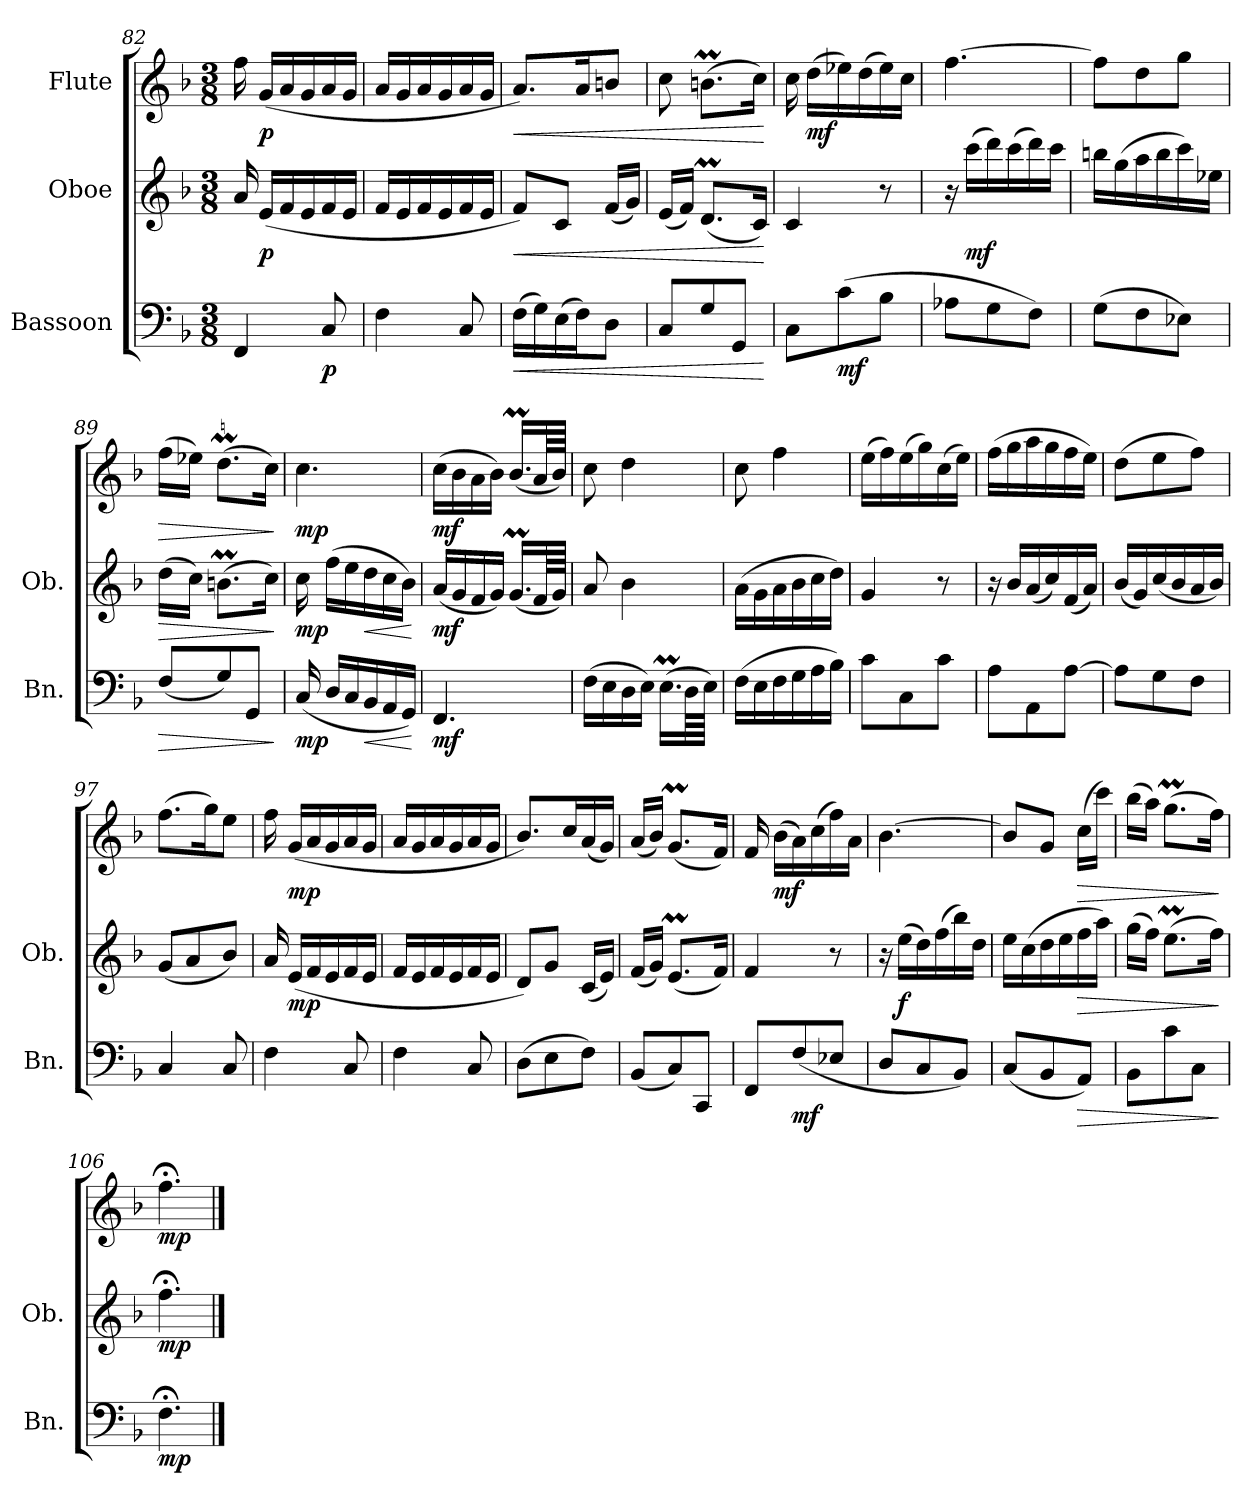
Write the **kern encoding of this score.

**kern	**dynam	**kern	**dynam	**kern	**dynam
*part3	*part3	*part2	*part2	*part1	*part1
*staff3	*staff3	*staff2	*staff2	*staff1	*staff1
*I"Bassoon	*	*I"Oboe	*	*I"Flute	*
*I'Bn.	*	*I'Ob.	*	*	*
*clefF4	*	*clefG2	*	*clefG2	*
*k[b-]	*	*k[b-]	*	*k[b-]	*
*M3/8	*	*M3/8	*	*M3/8	*
=82	=82	=82	=82	=82	=82
4FF/	.	16a/	.	16ff\	.
!	!	!	!LO:DY:b	!	!LO:DY:b
.	.	(>16e/LL	p	(>16g/LL	p
.	.	16f/	.	16a/	.
.	.	16e/	.	16g/	.
!	!LO:DY:b	!	!	!	!
8C/	p	16f/	.	16a/	.
.	.	16e/JJ	.	16g/JJ	.
=83	=83	=83	=83	=83	=83
4F\	.	16f/LL	.	16a/LL	.
.	.	16e/	.	16g/	.
.	.	16f/	.	16a/	.
.	.	16e/	.	16g/	.
8C/	.	16f/	.	16a/	.
.	.	16e/JJ	.	16g/JJ	.
=84	=84	=84	=84	=84	=84
!	!LO:HP:b	!	!LO:HP:b	!	!LO:HP:b
(>16F\LL	<	8f/L)	<	8.a/L)	<
16G\)	.	.	.	.	.
(>16E\	.	8c/J	.	.	.
16F\J)	.	.	.	16a/K	.
8D\J	.	(<16f/LL	.	8bn/J	.
.	.	16g/JJ)	.	.	.
=85	=85	=85	=85	=85	=85
8C/L	.	(<16e/LL	.	8cc\	.
.	.	16f/JJ)	.	.	.
8G/	.	(<8.dM/L	.	(>8.bnm\L	.
8GG/J	.	.	.	.	.
.	.	16c/Jk)	.	16cc\Jk)	.
.	[	.	[	.	[
=86	=86	=86	=86	=86	=86
8C\L	.	4c/	.	16cc\	.
!	!	!	!	!	!LO:DY:b
.	.	.	.	(>16dd\LL	mf
!	!LO:DY:b	!	!	!	!
(>8c\	mf	.	.	16ee-X\)	.
.	.	.	.	(>16dd\	.
8B-\J	.	8r	.	16ee-\)	.
.	.	.	.	16cc\JJ	.
=87	=87	=87	=87	=87	=87
8A-X\L	.	16r	.	[4.ff\	.
!	!	!	!LO:DY:b	!	!
.	.	(>16ccc\LL	mf	.	.
8G\	.	16ddd\)	.	.	.
.	.	(>16ccc\	.	.	.
8F\J)	.	16ddd\)	.	.	.
.	.	16ccc\JJ	.	.	.
=88	=88	=88	=88	=88	=88
(>8G\L	.	16bbn\LL	.	8ff\L]	.
.	.	(>16gg\	.	.	.
8F\	.	16aa\	.	8dd\	.
.	.	16bb\	.	.	.
8E-X\J)	.	16ccc\)	.	8gg\J	.
.	.	16ee-X\JJ	.	.	.
=89	=89	=89	=89	=89	=89
!	!LO:HP:b	!	!LO:HP:b	!	!LO:HP:b
(<8F/L	>	(>16dd\LL	>	(>16ff\LL	>
.	.	16cc\JJ)	.	16ee-X\JJ)	.
8G/)	.	(>8.bnm\L	.	(>8.ddM\L	.
8GG/J	.	.	.	.	.
.	.	16cc\Jk)	.	16cc\Jk)	.
.	]	.	]	.	]
=90	=90	=90	=90	=90	=90
!	!LO:DY:b	!	!LO:DY:b	!	!LO:DY:b
(<16C/	mp	16cc\	mp	4.cc\	mp
16D/LL	.	(>16ff\LL	.	.	.
16C/	.	16ee\	.	.	.
!	!LO:HP:b	!	!LO:HP:b	!	!
16BB-/	<	16dd\	<	.	.
16AA/	.	16cc\	.	.	.
16GG/JJ)	.	16b-\JJ)	.	.	.
.	[	.	[	.	.
=91	=91	=91	=91	=91	=91
!	!LO:DY:b	!	!LO:DY:b	!	!LO:DY:b
4.FF/	mf	(<16a/LL	mf	(>16cc\LL	mf
.	.	16g/	.	16b-\	.
.	.	16f/	.	16a\	.
.	.	16g/JJ)	.	16b-\JJ)	.
.	.	(<16.gM/LL	.	(<16.b-M/LL	.
.	.	64f/LL	.	64a/LL	.
.	.	64g/JJJJ)	.	64b-/JJJJ)	.
=92	=92	=92	=92	=92	=92
(>16F\LL	.	8a/	.	8cc\	.
16E\	.	.	.	.	.
16D\	.	4b-\	.	4dd\	.
16E\JJ)	.	.	.	.	.
(>16.Em\LL	.	.	.	.	.
64D\LL	.	.	.	.	.
64E\JJJJ)	.	.	.	.	.
=93	=93	=93	=93	=93	=93
(>16F\LL	.	(>16a\LL	.	8cc\	.
16E\	.	16g\	.	.	.
16F\	.	16a\	.	4ff\	.
16G\	.	16b-\	.	.	.
16A\	.	16cc\	.	.	.
16B-\JJ)	.	16dd\JJ)	.	.	.
=94	=94	=94	=94	=94	=94
8c\L	.	4g/	.	(>16ee\LL	.
.	.	.	.	16ff\)	.
8C\	.	.	.	(>16ee\	.
.	.	.	.	16gg\)	.
8c\J	.	8r	.	(>16cc\	.
.	.	.	.	16ee\JJ)	.
=95	=95	=95	=95	=95	=95
8A\L	.	16r	.	(>16ff\LL	.
.	.	16b-/LL	.	16gg\	.
8AA\	.	(<16a/	.	16aa\	.
.	.	16cc/)	.	16gg\	.
[8A\J	.	(<16f/	.	16ff\	.
.	.	16a/JJ)	.	16ee\JJ)	.
=96	=96	=96	=96	=96	=96
8A\L]	.	(<16b-/LL	.	(>8dd\L	.
.	.	16g/)	.	.	.
8G\	.	(<16cc/	.	8ee\	.
.	.	16b-/	.	.	.
8F\J	.	16a/	.	8ff\J)	.
.	.	16b-/JJ)	.	.	.
=97	=97	=97	=97	=97	=97
4C/	.	(<8g/L	.	(>8.ff\L	.
.	.	8a/	.	.	.
.	.	.	.	16gg\K)	.
8C/	.	8b-/J)	.	8ee\J	.
=98	=98	=98	=98	=98	=98
4F\	.	16a/	.	16ff\	.
!	!	!	!LO:DY:b	!	!LO:DY:b
.	.	(>16e/LL	mp	(>16g/LL	mp
.	.	16f/	.	16a/	.
.	.	16e/	.	16g/	.
8C/	.	16f/	.	16a/	.
.	.	16e/JJ	.	16g/JJ	.
=99	=99	=99	=99	=99	=99
4F\	.	16f/LL	.	16a/LL	.
.	.	16e/	.	16g/	.
.	.	16f/	.	16a/	.
.	.	16e/	.	16g/	.
8C/	.	16f/	.	16a/	.
.	.	16e/JJ	.	16g/JJ	.
=100	=100	=100	=100	=100	=100
(>8D\L	.	8d/L)	.	8.b-/L)	.
8E\	.	8g/J	.	.	.
.	.	.	.	16cc/L	.
8F\J)	.	(<16c/LL	.	(<16a/	.
.	.	16e/JJ)	.	16g/JJ)	.
=101	=101	=101	=101	=101	=101
(<8BB-/L	.	(<16f/LL	.	(<16a/LL	.
.	.	16g/JJ)	.	16b-/JJ)	.
8C/)	.	(<8.em/L	.	(<8.gM/L	.
8CC/J	.	.	.	.	.
.	.	16f/Jk)	.	16f/Jk)	.
=102	=102	=102	=102	=102	=102
8FF/L	.	4f/	.	16f/	.
!	!	!	!	!	!LO:DY:b
.	.	.	.	(>16b-\LL	mf
!	!LO:DY:b	!	!	!	!
(>8F/	mf	.	.	16a\)	.
.	.	.	.	(>16cc\	.
8E-X/J	.	8r	.	16ff\)	.
.	.	.	.	16a\JJ	.
=103	=103	=103	=103	=103	=103
8D/L	.	16r	.	[4.b-\	.
!	!	!	!LO:DY:b	!	!
.	.	(>16ee\LL	f	.	.
8C/	.	16dd\)	.	.	.
.	.	(>16ff\	.	.	.
8BB-/J)	.	16bb-\)	.	.	.
.	.	16dd\JJ	.	.	.
=104	=104	=104	=104	=104	=104
(<8C/L	.	16ee\LL	.	8b-/L]	.
.	.	(>16cc\	.	.	.
8BB-/	.	16dd\	.	8g/J	.
.	.	16ee\	.	.	.
!	!LO:HP:b	!	!LO:HP:b	!	!LO:HP:b
8AA/J)	>	16ff\	>	(>16cc\LL	>
.	.	16aa\JJ)	.	16ccc\JJ)	.
=105	=105	=105	=105	=105	=105
8BB-\L	.	(>16gg\LL	.	(>16bb-\LL	.
.	.	16ff\JJ)	.	16aa\JJ)	.
*	*	*	*	*MM37	*
8c\	.	(>8.eem\L	.	(>8.ggM\L	.
8C\J	.	.	.	.	.
*	*	*	*	*MM27	*
.	.	16ff\Jk)	.	16ff\Jk)	.
.	]	.	]	.	]
=106	=106	=106	=106	=106	=106
!	!LO:DY:b	!	!LO:DY:b	!	!LO:DY:b
4.F;<\	mp	4.ff;<\	mp	4.ff;<\	mp
==	==	==	==	==	==
*-	*-	*-	*-	*-	*-
